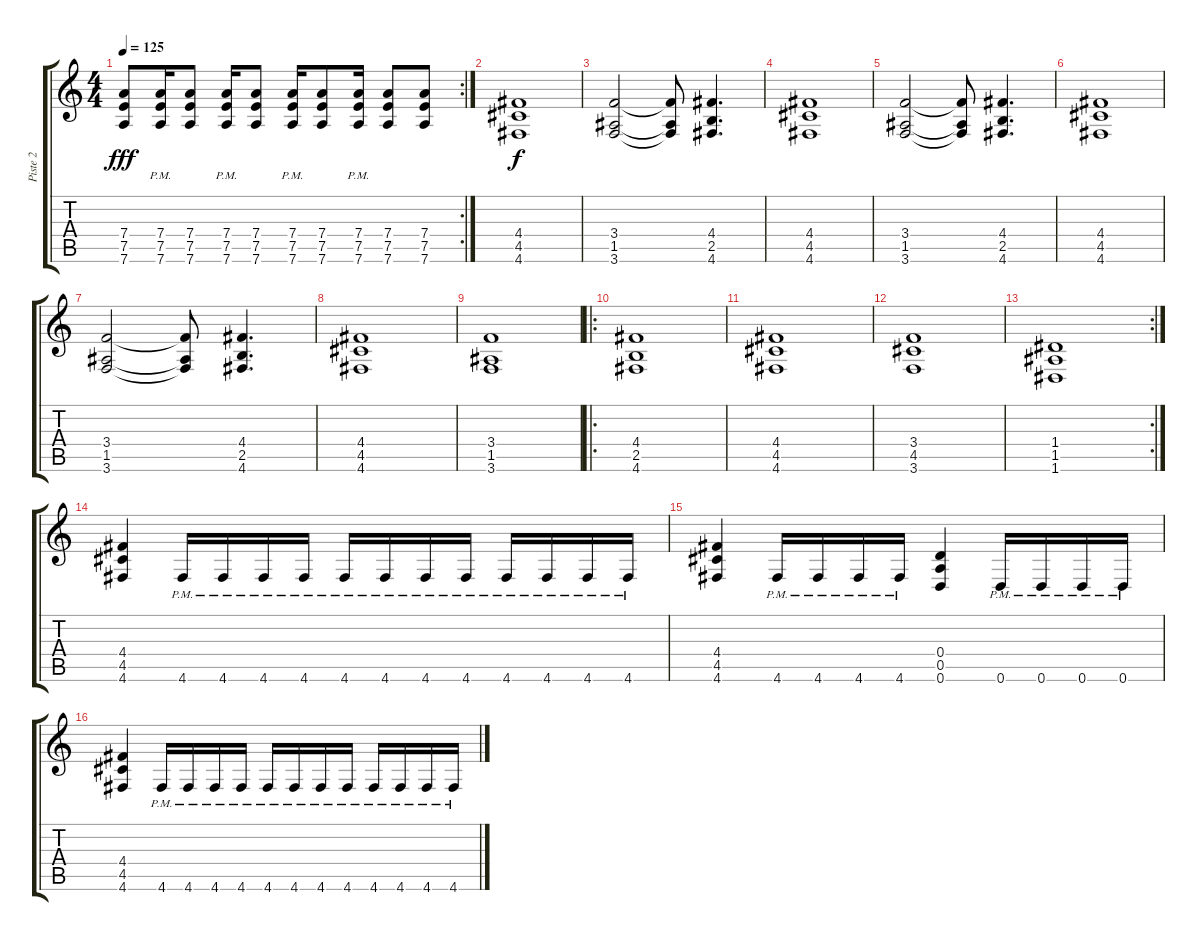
\track ("Piste 2" "Piste 2") {instrument distortionguitar}
\staff {score tabs}
\tuning (E4 B3 G3 D3 A2 D2) {hide}
\rc 2
\ts (4 4)
\tempo 125
\clef g2
\ks c
(7.4 7.5 7.6).8{dy fff} (7.4{pm} 7.5{pm} 7.6{pm}).16 (7.4 7.5 7.6).8 (7.4{pm} 7.5{pm} 7.6{pm}).16 (7.4 7.5 7.6).8 (7.4{pm} 7.5{pm} 7.6{pm}).16 (7.4 7.5 7.6).8 (7.4{pm} 7.5{pm} 7.6{pm}).16 (7.4 7.5 7.6).8 (7.4 7.5 7.6).8 |
(4.4 4.5 4.6).1{dy f} |
(3.4 1.5 3.6).2 (3.4{t} 1.5{t} 3.6{t}).8 (4.4 2.5 4.6).4{d} |
(4.4 4.5 4.6).1 |
(3.4 1.5 3.6).2 (3.4{t} 1.5{t} 3.6{t}).8 (4.4 2.5 4.6).4{d} |
(4.4 4.5 4.6).1 |
(3.4 1.5 3.6).2 (3.4{t} 1.5{t} 3.6{t}).8 (4.4 2.5 4.6).4{d} |
(4.4 4.5 4.6).1 |
(3.4 1.5 3.6).1 |
\ro
(4.4 2.5 4.6).1 |
(4.4 4.5 4.6).1 |
(3.4 4.5 3.6).1 |
\rc 2
(1.4 1.5 1.6).1 |
(4.4 4.5 4.6).4 4.6{pm}.16 4.6{pm}.16 4.6{pm}.16 4.6{pm}.16 4.6{pm}.16 4.6{pm}.16 4.6{pm}.16 4.6{pm}.16 4.6{pm}.16 4.6{pm}.16 4.6{pm}.16 4.6{pm}.16 |
(4.4 4.5 4.6).4 4.6{pm}.16 4.6{pm}.16 4.6{pm}.16 4.6{pm}.16 (0.4 0.5 0.6).4 0.6{pm}.16 0.6{pm}.16 0.6{pm}.16 0.6{pm}.16 |
(4.4 4.5 4.6).4 4.6{pm}.16 4.6{pm}.16 4.6{pm}.16 4.6{pm}.16 4.6{pm}.16 4.6{pm}.16 4.6{pm}.16 4.6{pm}.16 4.6{pm}.16 4.6{pm}.16 4.6{pm}.16 4.6{pm}.16
